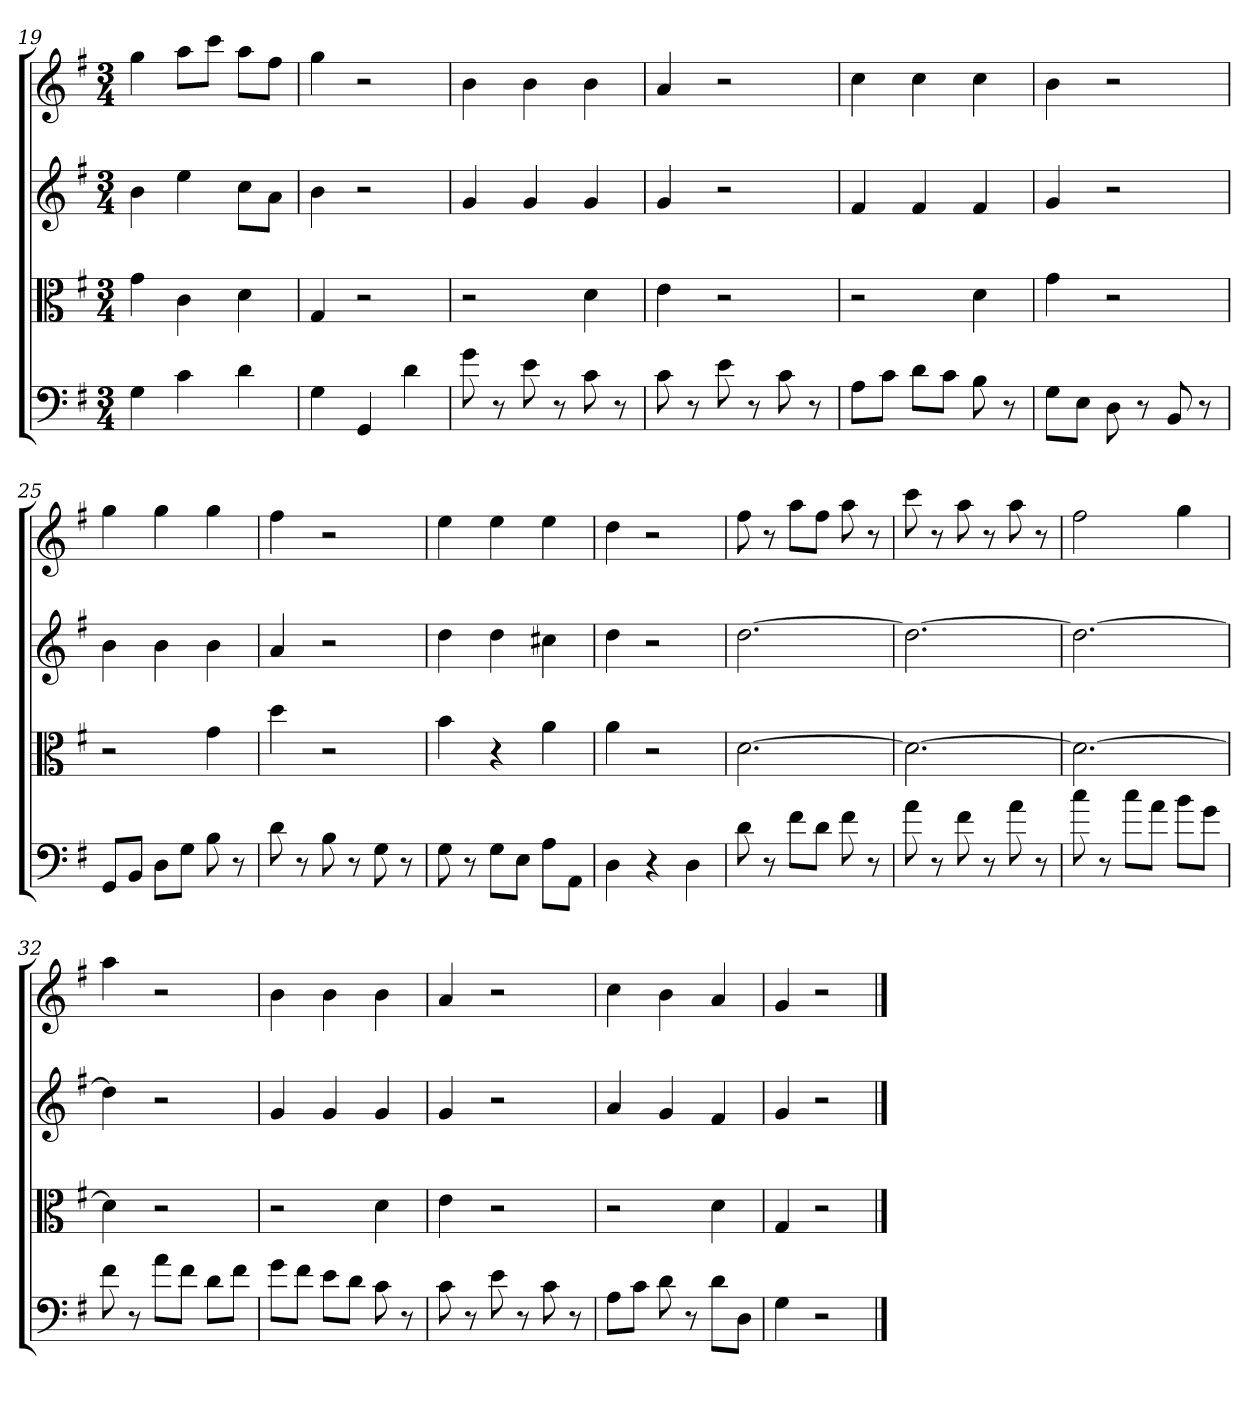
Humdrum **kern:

**kern	**kern	**kern	**kern
*part4	*part3	*part2	*part1
*staff4	*staff3	*staff2	*staff1
*clefF4	*clefC3	*clefG2	*clefG2
*k[f#]	*k[f#]	*k[f#]	*k[f#]
*G:	*G:	*G:	*G:
*M3/4	*M3/4	*M3/4	*M3/4
=19	=19	=19	=19
4G	4g	4b	4gg
4c	4c	4ee	8aa\L
.	.	.	8ccc\J
4d	4d	8cc\L	8aa\L
.	.	8a\J	8ff#\J
=20	=20	=20	=20
4G	4G	4b	4gg
4GG	2r	2r	2r
4d	.	.	.
=21	=21	=21	=21
8g	2r	4g	4b
8r	.	.	.
8e	.	4g	4b
8r	.	.	.
8c	4d	4g	4b
8r	.	.	.
=22	=22	=22	=22
8c	4e	4g	4a
8r	.	.	.
8e	2r	2r	2r
8r	.	.	.
8c	.	.	.
8r	.	.	.
=23	=23	=23	=23
8A\L	2r	4f#	4cc
8c\J	.	.	.
8d\L	.	4f#	4cc
8c\J	.	.	.
8B	4d	4f#	4cc
8r	.	.	.
=24	=24	=24	=24
8G\L	4g	4g	4b
8E\J	.	.	.
8D	2r	2r	2r
8r	.	.	.
8BB	.	.	.
8r	.	.	.
=25	=25	=25	=25
8GG/L	2r	4b	4gg
8BB/J	.	.	.
8D\L	.	4b	4gg
8G\J	.	.	.
8B	4g	4b	4gg
8r	.	.	.
=26	=26	=26	=26
8d	4dd	4a	4ff#
8r	.	.	.
8B	2r	2r	2r
8r	.	.	.
8G	.	.	.
8r	.	.	.
=27	=27	=27	=27
8G	4b	4dd	4ee
8r	.	.	.
8G\L	4r	4dd	4ee
8E\J	.	.	.
8A\L	4a	4cc#X	4ee
8AA\J	.	.	.
=28	=28	=28	=28
4D	4a	4dd	4dd
4r	2r	2r	2r
4D	.	.	.
=29	=29	=29	=29
8d	[2.d	[2.dd	8ff#
8r	.	.	8r
8f#\L	.	.	8aa\L
8d\J	.	.	8ff#\J
8f#	.	.	8aa
8r	.	.	8r
=30	=30	=30	=30
8a	2.d_	2.dd_	8ccc
8r	.	.	8r
8f#	.	.	8aa
8r	.	.	8r
8a	.	.	8aa
8r	.	.	8r
=31	=31	=31	=31
8cc	2.d_	2.dd_	2ff#
8r	.	.	.
8cc\L	.	.	.
8a\J	.	.	.
8b\L	.	.	4gg
8g\J	.	.	.
=32	=32	=32	=32
8f#	4d]	4dd]	4aa
8r	.	.	.
8a\L	2r	2r	2r
8f#\J	.	.	.
8d\L	.	.	.
8f#\J	.	.	.
=33	=33	=33	=33
8g\L	2r	4g	4b
8f#\J	.	.	.
8e\L	.	4g	4b
8d\J	.	.	.
8c	4d	4g	4b
8r	.	.	.
=34	=34	=34	=34
8c	4e	4g	4a
8r	.	.	.
8e	2r	2r	2r
8r	.	.	.
8c	.	.	.
8r	.	.	.
=35	=35	=35	=35
8A\L	2r	4a	4cc
8c\J	.	.	.
8d	.	4g	4b
8r	.	.	.
8d\L	4d	4f#	4a
8D\J	.	.	.
=36	=36	=36	=36
4G	4G	4g	4g
2r	2r	2r	2r
==	==	==	==
*-	*-	*-	*-
